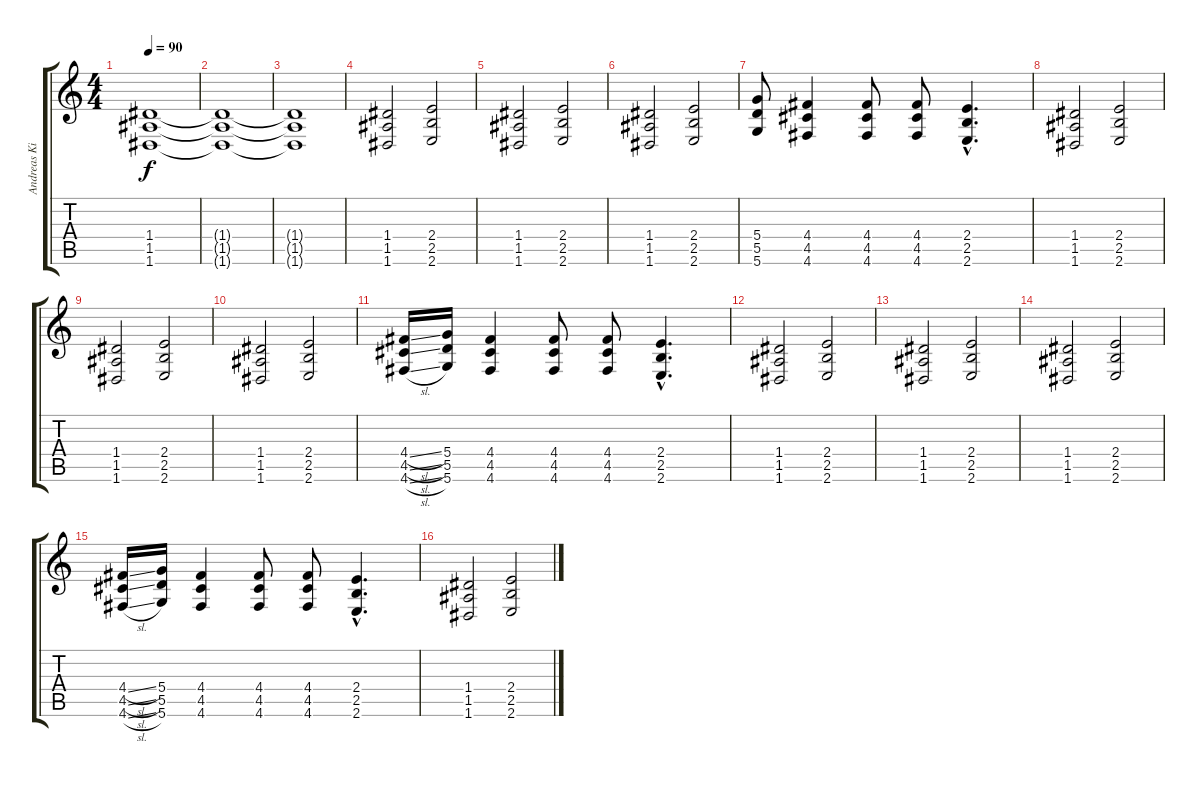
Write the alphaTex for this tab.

\track ("Andreas Kisser" "Andreas Ki") {instrument distortionguitar}
\staff {score tabs}
\tuning (E4 B3 G3 D3 A2 D2) {hide}
\ts (4 4)
\tempo 90
\clef g2
\ks c
(1.4 1.5 1.6).1{dy f} |
(1.4{t} 1.5{t} 1.6{t}).1 |
(1.4{t} 1.5{t} 1.6{t}).1{volume 4} |
\section ("" "")
(1.4 1.5 1.6).2{volume 13} (2.4 2.5 2.6).2 |
(1.4 1.5 1.6).2 (2.4 2.5 2.6).2 |
(1.4 1.5 1.6).2 (2.4 2.5 2.6).2 |
(5.4 5.5 5.6).8 (4.4 4.5 4.6).4 (4.4 4.5 4.6).8 (4.4 4.5 4.6).8 (2.4{hac} 2.5{hac} 2.6{hac}).4{d} |
(1.4 1.5 1.6).2 (2.4 2.5 2.6).2 |
(1.4 1.5 1.6).2 (2.4 2.5 2.6).2 |
(1.4 1.5 1.6).2 (2.4 2.5 2.6).2 |
(4.4{sl} 4.5{sl} 4.6{sl}).16 (5.4 5.5 5.6).16 (4.4 4.5 4.6).4 (4.4 4.5 4.6).8 (4.4 4.5 4.6).8 (2.4{hac} 2.5{hac} 2.6{hac}).4{d} |
(1.4 1.5 1.6).2 (2.4 2.5 2.6).2 |
(1.4 1.5 1.6).2 (2.4 2.5 2.6).2 |
(1.4 1.5 1.6).2 (2.4 2.5 2.6).2 |
(4.4{sl} 4.5{sl} 4.6{sl}).16 (5.4 5.5 5.6).16 (4.4 4.5 4.6).4 (4.4 4.5 4.6).8 (4.4 4.5 4.6).8 (2.4{hac} 2.5{hac} 2.6{hac}).4{d} |
(1.4 1.5 1.6).2 (2.4 2.5 2.6).2
